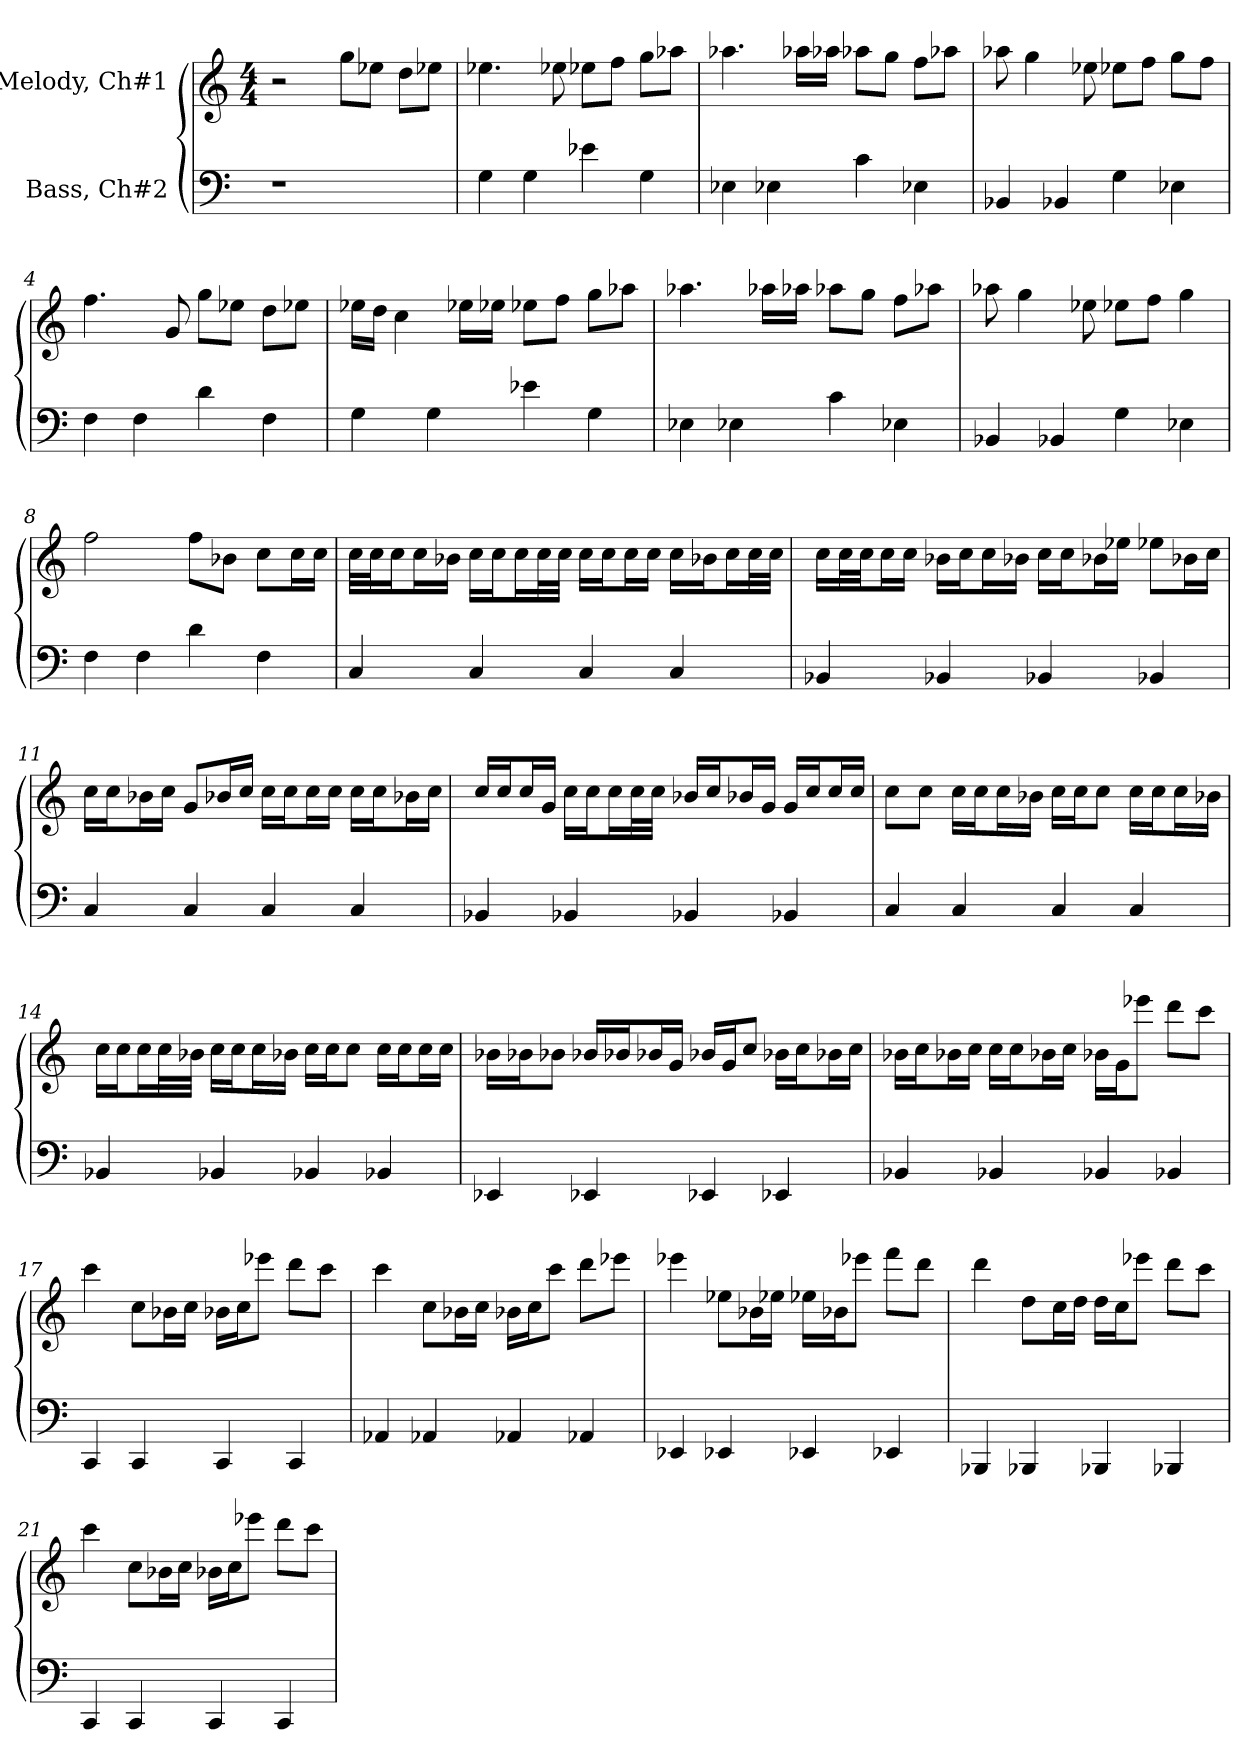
**kern	**kern
*part2	*part1
*staff2	*staff1
*I"Bass, Ch#2	*I"Melody, Ch#1
*clefF4	*
*	*M4/4
*MM85	*MM85
=	=
1r	2r
.	8ggL
.	8ee-XJ
.	8ddL
.	8ee-XJ
=1	=1
4G	4.ee-X
4G	.
.	8ee-X
4e-X	8ee-XL
.	8ffJ
4G	8ggL
.	8aa-XJ
=2	=2
4E-X	4.aa-X
4E-X	.
.	16aa-XLL
.	16aa-XJJ
4c	8aa-XL
.	8ggJ
4E-X	8ffL
.	8aa-XJ
=3	=3
4BB-X	8aa-X
.	4gg
4BB-X	.
.	8ee-X
4G	8ee-XL
.	8ffJ
4E-X	8ggL
.	8ffJ
=4	=4
4F	4.ff
4F	.
.	8g
4d	8ggL
.	8ee-XJ
4F	8ddL
.	8ee-XJ
=5	=5
4G	16ee-XLL
.	16ddJJ
.	4cc
4G	.
.	16ee-XLL
.	16ee-XJJ
4e-X	8ee-XL
.	8ffJ
4G	8ggL
.	8aa-XJ
=6	=6
4E-X	4.aa-X
4E-X	.
.	16aa-XLL
.	16aa-XJJ
4c	8aa-XL
.	8ggJ
4E-X	8ffL
.	8aa-XJ
=7	=7
4BB-X	8aa-X
.	4gg
4BB-X	.
.	8ee-X
4G	8ee-XL
.	8ffJ
4E-X	4gg
=8	=8
4F	2ff
4F	.
4d	8ffL
.	8b-XJ
4F	8ccL
.	16ccL
.	16ccJJ
=9	=9
4C	32ccLLL
.	32ccJ
.	16ccJ
.	16ccL
.	16b-XJJ
4C	16ccLL
.	16ccJ
.	16ccL
.	32ccL
.	32ccJJJ
4C	16ccLL
.	16ccJ
.	16ccL
.	16ccJJ
4C	16ccLL
.	16b-XJ
.	16ccL
.	32ccL
.	32ccJJJ
=10	=10
4BB-X	16ccLL
.	32ccL
.	32ccJJ
.	16ccL
.	16ccJJ
4BB-X	16b-XLL
.	16ccJ
.	16ccL
.	16b-XJJ
4BB-X	16ccLL
.	16ccJ
.	16b-XL
.	16ee-XJJ
4BB-X	8ee-XL
.	16b-XL
.	16ccJJ
=11	=11
4C	16ccLL
.	16ccJ
.	16b-XL
.	16ccJJ
4C	8gL
.	16b-XL
.	16ccJJ
4C	16ccLL
.	16ccJ
.	16ccL
.	16ccJJ
4C	16ccLL
.	16ccJ
.	16b-XL
.	16ccJJ
=12	=12
4BB-X	16ccLL
.	16ccJ
.	16ccL
.	16gJJ
4BB-X	16ccLL
.	16ccJ
.	16ccL
.	32ccL
.	32ccJJJ
4BB-X	16b-XLL
.	16ccJ
.	16b-XL
.	16gJJ
4BB-X	16gLL
.	16ccJ
.	16ccL
.	16ccJJ
=13	=13
4C	8ccL
.	8ccJ
4C	16ccLL
.	16ccJ
.	16ccL
.	16b-XJJ
4C	16ccLL
.	16ccJ
.	8ccJ
4C	16ccLL
.	16ccJ
.	16ccL
.	16b-XJJ
=14	=14
4BB-X	16ccLL
.	16ccJ
.	16ccL
.	32ccL
.	32b-XJJJ
4BB-X	16ccLL
.	16ccJ
.	16ccL
.	16b-XJJ
4BB-X	16ccLL
.	16ccJ
.	8ccJ
4BB-X	16ccLL
.	16ccJ
.	16ccL
.	16ccJJ
=15	=15
4EE-X	16b-XLL
.	16b-XJ
.	8b-XJ
4EE-X	16b-XLL
.	16b-XJ
.	16b-XL
.	16gJJ
4EE-X	16b-XLL
.	16gJ
.	8ccJ
4EE-X	16b-XLL
.	16ccJ
.	16b-XL
.	16ccJJ
=16	=16
4BB-X	16b-XLL
.	16ccJ
.	16b-XL
.	16ccJJ
4BB-X	16ccLL
.	16ccJ
.	16b-XL
.	16ccJJ
4BB-X	16b-XLL
.	16gJ
.	8eee-XJ
4BB-X	8dddL
.	8cccJ
=17	=17
4CC	4ccc
4CC	8ccL
.	16b-XL
.	16ccJJ
4CC	16b-XLL
.	16ccJ
.	8eee-XJ
4CC	8dddL
.	8cccJ
=18	=18
4AA-X	4ccc
4AA-X	8ccL
.	16b-XL
.	16ccJJ
4AA-X	16b-XLL
.	16ccJ
.	8cccJ
4AA-X	8dddL
.	8eee-XJ
=19	=19
4EE-X	4eee-X
4EE-X	8ee-XL
.	16b-XL
.	16ee-XJJ
4EE-X	16ee-XLL
.	16b-XJ
.	8eee-XJ
4EE-X	8fffL
.	8dddJ
=20	=20
4BBB-X	4ddd
4BBB-X	8ddL
.	16ccL
.	16ddJJ
4BBB-X	16ddLL
.	16ccJ
.	8eee-XJ
4BBB-X	8dddL
.	8cccJ
=21	=21
4CC	4ccc
4CC	8ccL
.	16b-XL
.	16ccJJ
4CC	16b-XLL
.	16ccJ
.	8eee-XJ
4CC	8dddL
.	8cccJ
=	=
*-	*-
